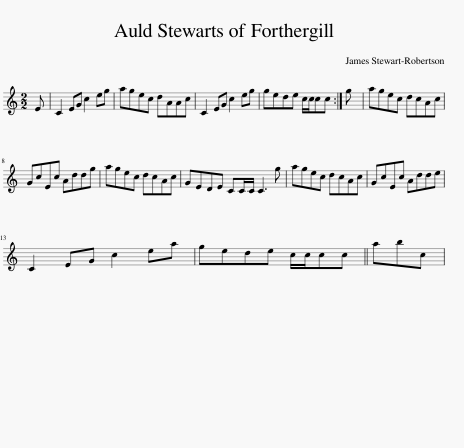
X:1
L:1/8
M:2/2
I:linebreak $
K:C
V:1 treble
V:1
 E | C2 EG c2 eg | agec dAAc | C2 EG c2 eg | gede c/c/cc :| %5
 g | agec dcAc |$ GcEc Addg | agec dcAc | GEDE CC/C/ C3 g | %10
 agec dcAc | GcEc Adde |$ C2 EG c2 ea | gede c/c/cc || abc | %15
